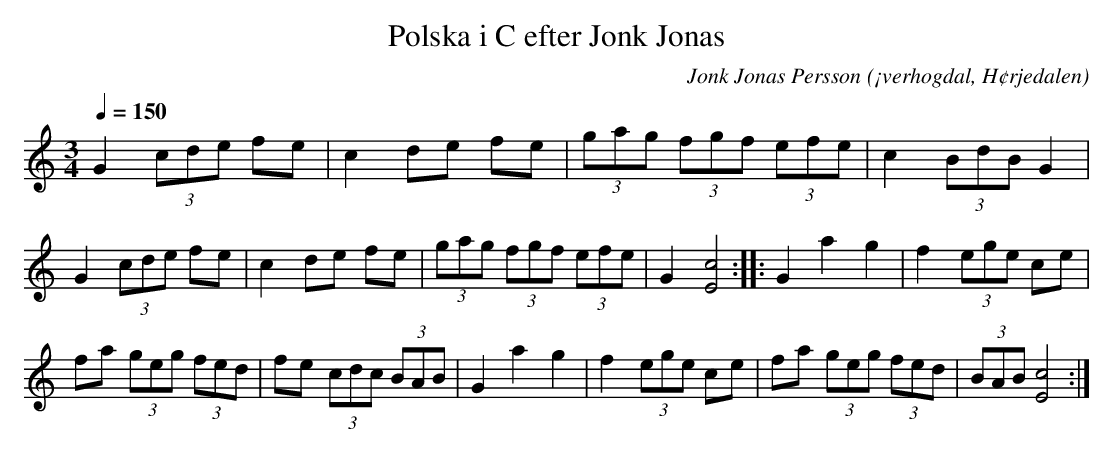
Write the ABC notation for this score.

X:1
T:Polska i C efter Jonk Jonas
O:¡verhogdal, H¢rjedalen
Q:1/4=150
M:3/4
C:Jonk Jonas Persson
K:C
G2 (3cde fe | c2 de fe | (3gag (3fgf (3efe | c2 (3BdB G2 |
G2 (3cde fe | c2 de fe | (3gag (3fgf (3efe | G2 [c4E4] :: G2 a2 g2 | f2 (3ege ce |
fa (3geg (3fed | fe (3cdc (3BAB | G2 a2 g2 | f2 (3ege ce | fa (3geg (3fed | (3BAB [c4E4] :|
